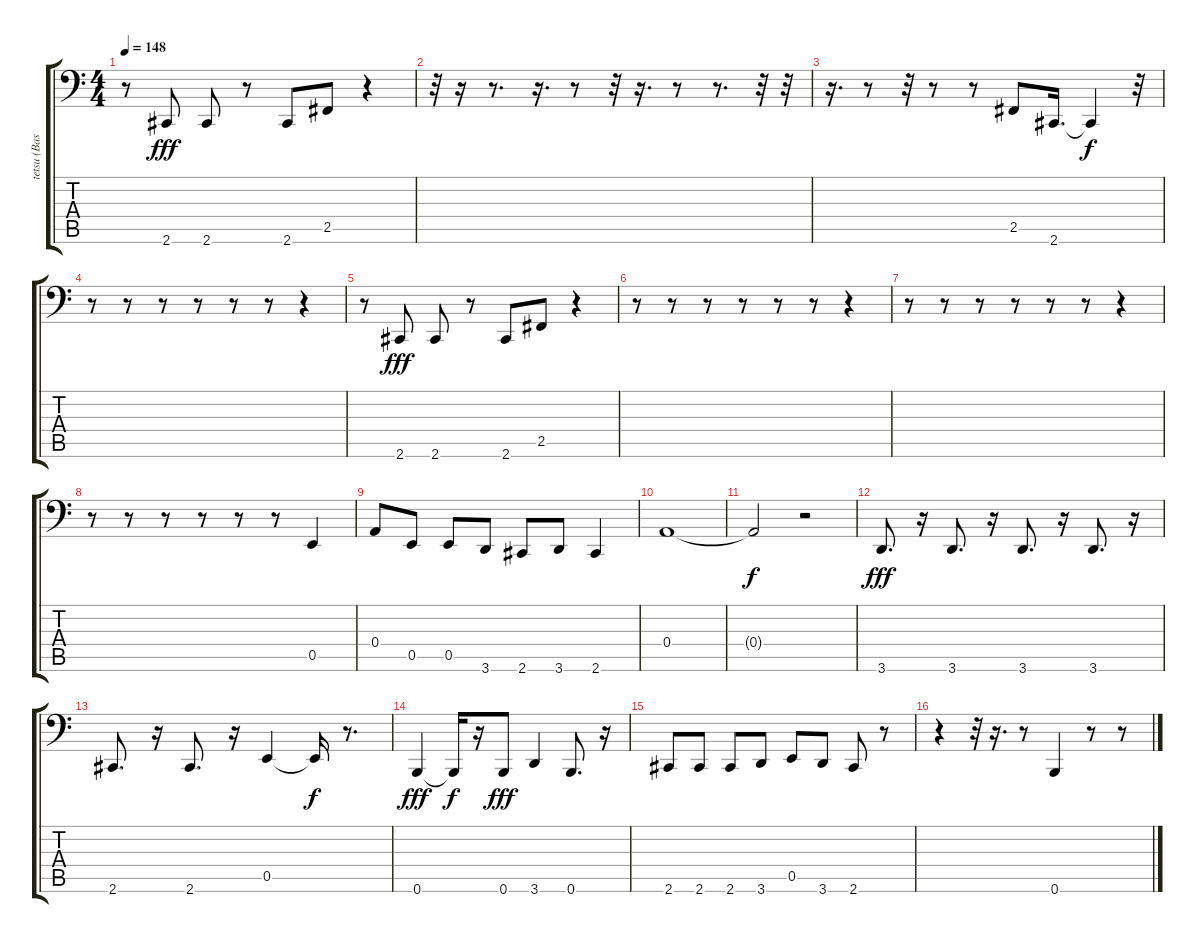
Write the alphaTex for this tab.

\track ("tetsu (Bass Guitar)" "tetsu (Bas") {instrument electricbasspick}
\staff {score tabs}
\tuning (C3 G2 D2 A1 E1 B0) {hide}
\ts (4 4)
\tempo 148
\clef f4
\ks c
r.8{dy fff} 2.6.8 2.6.8 r.8 2.6.8 2.5.8 r.4 |
r.32 r.16 r.8{d} r.16{d} r.8 r.32 r.16{d} r.8 r.8{d} r.32 r.32 |
r.16{d} r.8 r.32 r.8 r.8 2.5.8 2.6.16{d} 2.6{t}.4{dy f} r.32 |
r.8 r.8 r.8 r.8 r.8 r.8 r.4 |
r.8 2.6.8{dy fff} 2.6.8 r.8 2.6.8 2.5.8 r.4 |
r.8 r.8 r.8 r.8 r.8 r.8 r.4 |
r.8 r.8 r.8 r.8 r.8 r.8 r.4 |
r.8 r.8 r.8 r.8 r.8 r.8 0.5.4 |
0.4.8 0.5.8 0.5.8 3.6.8 2.6.8 3.6.8 2.6.4 |
0.4.1 |
0.4{t}.2{dy f} r.2 |
3.6.8{d dy fff} r.16 3.6.8{d} r.16 3.6.8{d} r.16 3.6.8{d} r.16 |
2.6.8{d} r.16 2.6.8{d} r.16 0.5.4 0.5{t}.16{dy f} r.8{d} |
0.6.4{dy fff} 0.6{t}.16{dy f} r.16 0.6.8{dy fff} 3.6.4 0.6.8{d} r.16 |
2.6.8 2.6.8 2.6.8 3.6.8 0.5.8 3.6.8 2.6.8 r.8 |
r.4 r.32 r.16{d} r.8 0.6.4 r.8 r.8
